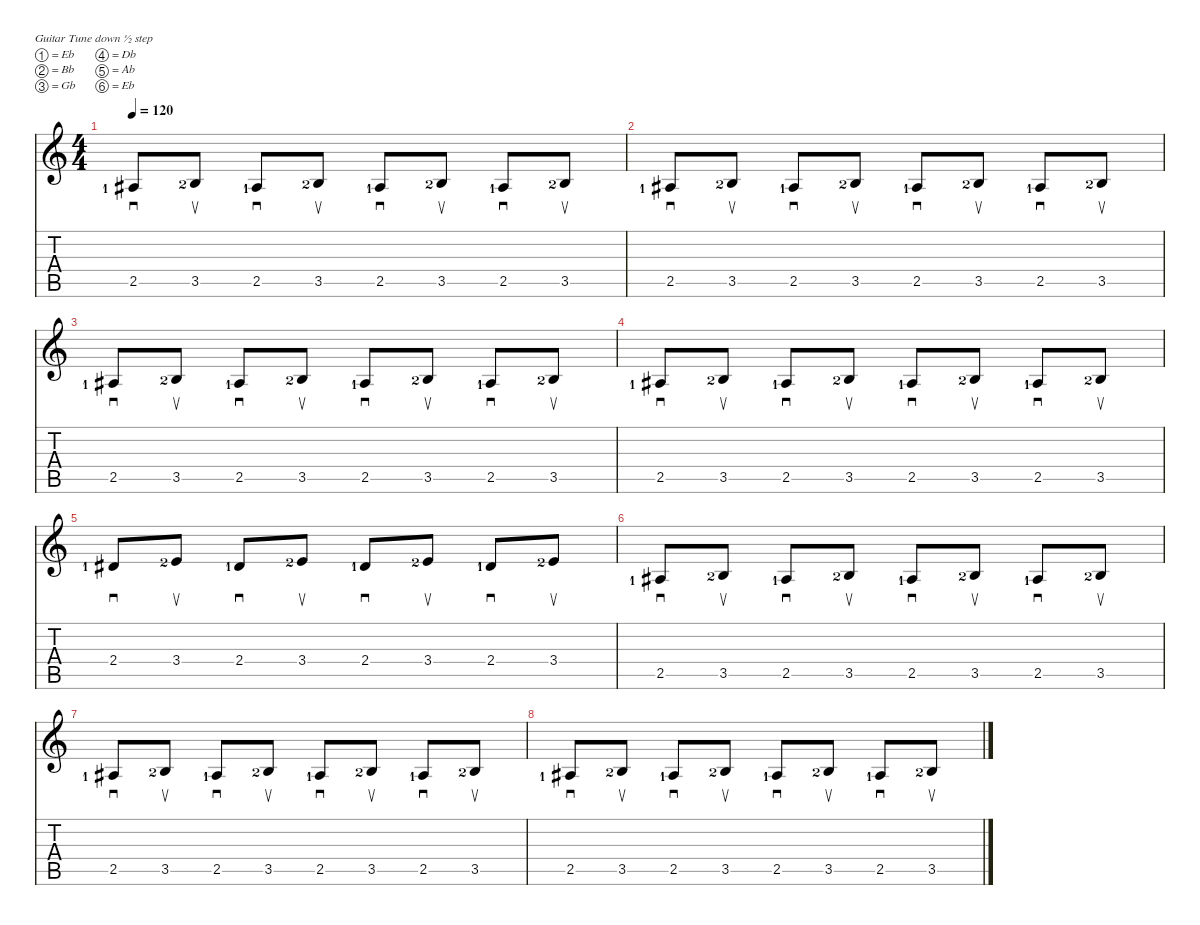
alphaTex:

\defaultSystemsLayout 4
\hideDynamics
\bracketExtendMode nobrackets
\singleTrackTrackNamePolicy hidden
\multiTrackTrackNamePolicy hidden
\firstSystemTrackNameOrientation horizontal
\otherSystemsTrackNameOrientation horizontal
\track ("Gtr distorsion" "E-Gt") {instrument distortionguitar}
\staff {score tabs}
\tuning (Eb4 Bb3 Gb3 Db3 Ab2 Eb2)
\ts (4 4)
\tempo 120
\clef g2
\ks aminor
2.5{lf 2}.8{sd dy mf instrument distortionguitar} 3.5{lf 3}.8{su} 2.5{lf 2}.8{sd} 3.5{lf 3}.8{su} 2.5{lf 2}.8{sd} 3.5{lf 3}.8{su} 2.5{lf 2}.8{sd} 3.5{lf 3}.8{su} |
2.5{lf 2}.8{sd} 3.5{lf 3}.8{su} 2.5{lf 2}.8{sd} 3.5{lf 3}.8{su} 2.5{lf 2}.8{sd} 3.5{lf 3}.8{su} 2.5{lf 2}.8{sd} 3.5{lf 3}.8{su} |
2.5{lf 2}.8{sd} 3.5{lf 3}.8{su} 2.5{lf 2}.8{sd} 3.5{lf 3}.8{su} 2.5{lf 2}.8{sd} 3.5{lf 3}.8{su} 2.5{lf 2}.8{sd} 3.5{lf 3}.8{su} |
2.5{lf 2}.8{sd} 3.5{lf 3}.8{su} 2.5{lf 2}.8{sd} 3.5{lf 3}.8{su} 2.5{lf 2}.8{sd} 3.5{lf 3}.8{su} 2.5{lf 2}.8{sd} 3.5{lf 3}.8{su} |
2.4{lf 2}.8{sd} 3.4{lf 3}.8{su} 2.4{lf 2}.8{sd} 3.4{lf 3}.8{su} 2.4{lf 2}.8{sd} 3.4{lf 3}.8{su} 2.4{lf 2}.8{sd} 3.4{lf 3}.8{su} |
2.5{lf 2}.8{sd} 3.5{lf 3}.8{su} 2.5{lf 2}.8{sd} 3.5{lf 3}.8{su} 2.5{lf 2}.8{sd} 3.5{lf 3}.8{su} 2.5{lf 2}.8{sd} 3.5{lf 3}.8{su} |
2.5{lf 2}.8{sd} 3.5{lf 3}.8{su} 2.5{lf 2}.8{sd} 3.5{lf 3}.8{su} 2.5{lf 2}.8{sd} 3.5{lf 3}.8{su} 2.5{lf 2}.8{sd} 3.5{lf 3}.8{su} |
2.5{lf 2}.8{sd} 3.5{lf 3}.8{su} 2.5{lf 2}.8{sd} 3.5{lf 3}.8{su} 2.5{lf 2}.8{sd} 3.5{lf 3}.8{su} 2.5{lf 2}.8{sd} 3.5{lf 3}.8{su}
